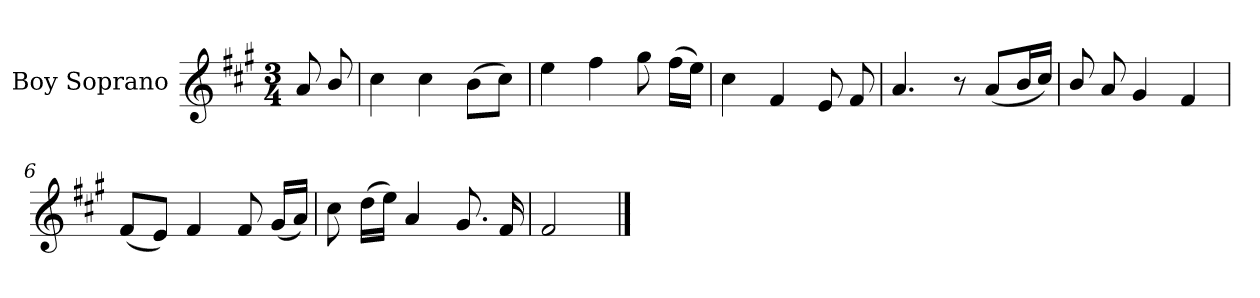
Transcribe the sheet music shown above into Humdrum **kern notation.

**kern
*part1
*staff1
*I"Boy Soprano
*I'B. S.
*clefG2
*k[f#c#g#]
*M3/4
*MM90
=
8a/
8b/
=1
4cc#\
4cc#\
(>8b\L
8cc#\J)
=2
4ee\
4ff#\
8gg#\
(>16ff#\LL
16ee\JJ)
=3
4cc#\
4f#/
8e/
8f#/
=4
4.a/
8r
(<8a/L
16b/L
16cc#/JJ)
!!LO:LB:g=z
=5
8b/
8a/
4g#/
4f#/
=6
(<8f#/L
8e/J)
4f#/
8f#/
(<16g#/LL
16a/JJ)
=7
8cc#\
(>16dd\LL
16ee\JJ)
4a/
8.g#/
16f#/
=8
2f#/
==
*-
